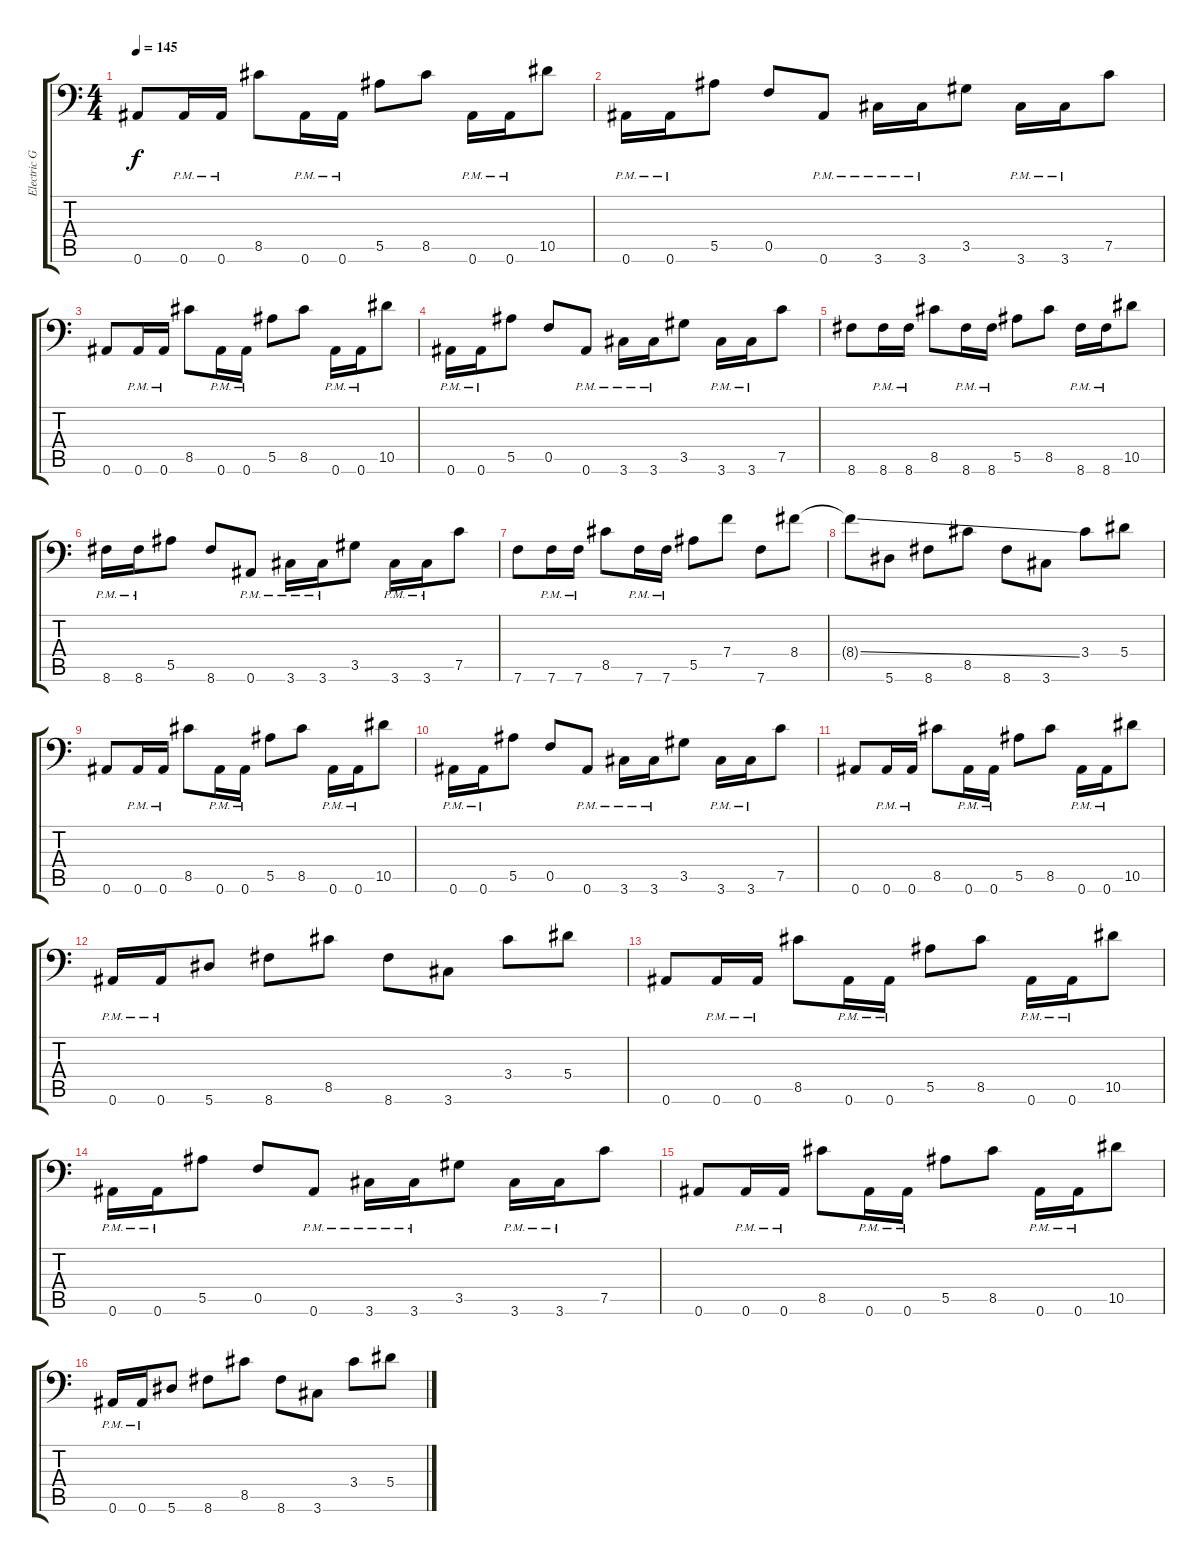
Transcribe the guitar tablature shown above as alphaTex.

\track ("Electric Guitar" "Electric G") {instrument distortionguitar}
\staff {score tabs}
\tuning (C4 G3 Eb3 Bb2 F2 Bb1) {hide}
\ts (4 4)
\tempo 145
\clef f4
\ks c
0.6.8{dy f} 0.6{pm}.16 0.6{pm}.16 8.5.8 0.6{pm}.16 0.6{pm}.16 5.5.8 8.5.8 0.6{pm}.16 0.6{pm}.16 10.5.8 |
0.6{pm}.16 0.6{pm}.16 5.5.8 0.5.8 0.6{pm}.8 3.6{pm}.16 3.6{pm}.16 3.5.8 3.6{pm}.16 3.6{pm}.16 7.5.8 |
0.6.8 0.6{pm}.16 0.6{pm}.16 8.5.8 0.6{pm}.16 0.6{pm}.16 5.5.8 8.5.8 0.6{pm}.16 0.6{pm}.16 10.5.8 |
0.6{pm}.16 0.6{pm}.16 5.5.8 0.5.8 0.6{pm}.8 3.6{pm}.16 3.6{pm}.16 3.5.8 3.6{pm}.16 3.6{pm}.16 7.5.8 |
8.6.8 8.6{pm}.16 8.6{pm}.16 8.5.8 8.6{pm}.16 8.6{pm}.16 5.5.8 8.5.8 8.6{pm}.16 8.6{pm}.16 10.5.8 |
8.6{pm}.16 8.6{pm}.16 5.5.8 8.6.8 0.6{pm}.8 3.6{pm}.16 3.6{pm}.16 3.5.8 3.6{pm}.16 3.6{pm}.16 7.5.8 |
7.6.8 7.6{pm}.16 7.6{pm}.16 8.5.8 7.6{pm}.16 7.6{pm}.16 5.5.8 7.4.8 7.6.8 8.4.8 |
8.4{ss t}.8 5.6.8 8.6.8 8.5.8 8.6.8 3.6.8 3.4.8 5.4.8 |
0.6.8 0.6{pm}.16 0.6{pm}.16 8.5.8 0.6{pm}.16 0.6{pm}.16 5.5.8 8.5.8 0.6{pm}.16 0.6{pm}.16 10.5.8 |
0.6{pm}.16 0.6{pm}.16 5.5.8 0.5.8 0.6{pm}.8 3.6{pm}.16 3.6{pm}.16 3.5.8 3.6{pm}.16 3.6{pm}.16 7.5.8 |
0.6.8 0.6{pm}.16 0.6{pm}.16 8.5.8 0.6{pm}.16 0.6{pm}.16 5.5.8 8.5.8 0.6{pm}.16 0.6{pm}.16 10.5.8 |
0.6{pm}.16 0.6{pm}.16 5.6.8 8.6.8 8.5.8 8.6.8 3.6.8 3.4.8 5.4.8 |
0.6.8 0.6{pm}.16 0.6{pm}.16 8.5.8 0.6{pm}.16 0.6{pm}.16 5.5.8 8.5.8 0.6{pm}.16 0.6{pm}.16 10.5.8 |
0.6{pm}.16 0.6{pm}.16 5.5.8 0.5.8 0.6{pm}.8 3.6{pm}.16 3.6{pm}.16 3.5.8 3.6{pm}.16 3.6{pm}.16 7.5.8 |
0.6.8 0.6{pm}.16 0.6{pm}.16 8.5.8 0.6{pm}.16 0.6{pm}.16 5.5.8 8.5.8 0.6{pm}.16 0.6{pm}.16 10.5.8 |
0.6{pm}.16 0.6{pm}.16 5.6.8 8.6.8 8.5.8 8.6.8 3.6.8 3.4.8 5.4.8
